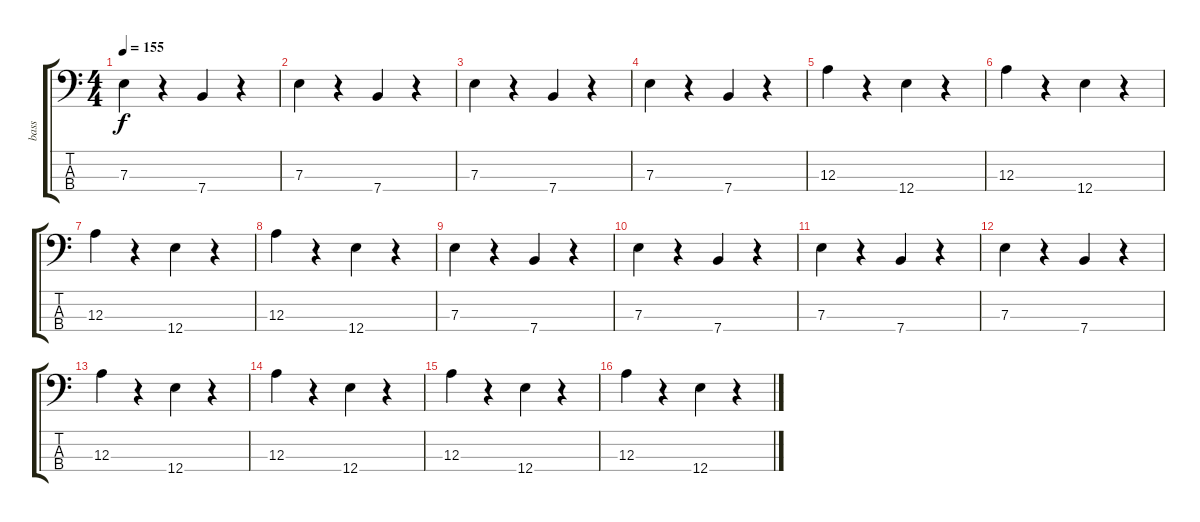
\track ("bass" "bass") {instrument electricbassfinger}
\staff {score tabs}
\tuning (G2 D2 A1 E1) {hide}
\ts (4 4)
\tempo 155
\clef f4
\ks c
7.3.4{dy f instrument electricbassfinger} r.4 7.4.4 r.4 |
7.3.4 r.4 7.4.4 r.4 |
7.3.4 r.4 7.4.4 r.4 |
7.3.4 r.4 7.4.4 r.4 |
12.3.4 r.4 12.4.4 r.4 |
12.3.4 r.4 12.4.4 r.4 |
12.3.4 r.4 12.4.4 r.4 |
12.3.4 r.4 12.4.4 r.4 |
7.3.4 r.4 7.4.4 r.4 |
7.3.4 r.4 7.4.4 r.4 |
7.3.4 r.4 7.4.4 r.4 |
7.3.4 r.4 7.4.4 r.4 |
12.3.4 r.4 12.4.4 r.4 |
12.3.4 r.4 12.4.4 r.4 |
12.3.4 r.4 12.4.4 r.4 |
12.3.4 r.4 12.4.4 r.4
